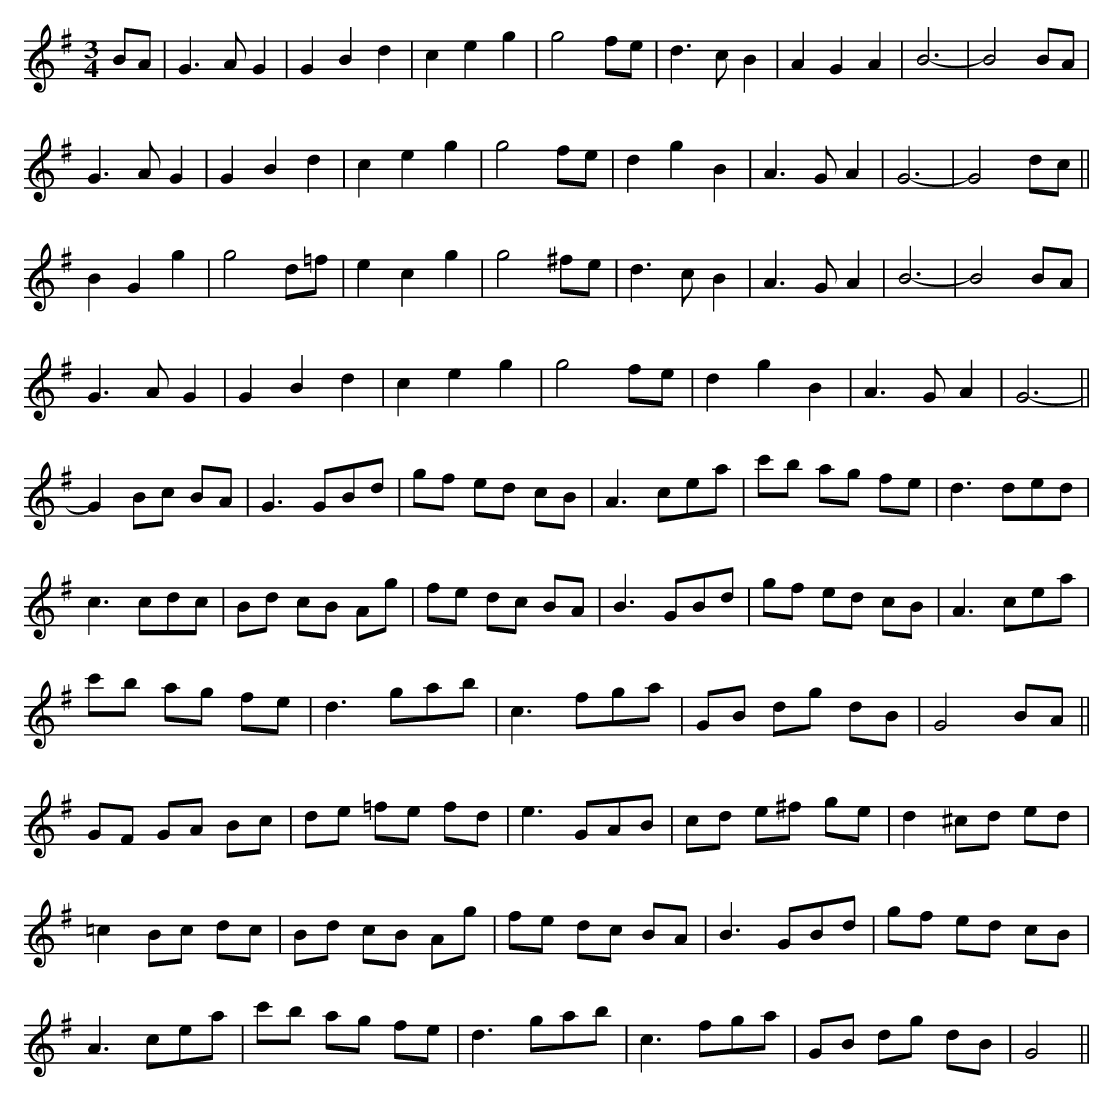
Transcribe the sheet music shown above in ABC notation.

X:1
M:3/4
K:G
BA|G3 A G2|G2 B2 d2|c2 e2 g2|g4 fe|d3 c B2|A2 G2 A2|B6-|B4 BA|
G3 A G2|G2 B2 d2|c2 e2 g2|g4 fe|d2 g2 B2|A3 G A2|G6-|G4 dc||
B2 G2 g2|g4 d=f|e2 c2 g2|g4 ^fe|d3 c B2|A3 G A2|B6-|B4 BA|
G3 A G2|G2 B2 d2|c2 e2 g2|g4 fe|d2 g2 B2|A3 G A2|G6-||
G2 Bc BA|G3GBd|gf ed cB|A3cea|c'b ag fe|d3ded|
c3cdc|Bd cB Ag|fe dc BA|B3GBd|gf ed cB|A3cea|
c'b ag fe|d3gab|c3fga|GB dg dB|G4 BA||
GF GA Bc|de =fe fd|e3 GAB|cd e^f ge|d2 ^cd ed|
=c2 Bc dc|Bd cB Ag|fe dc BA|B3GBd|gf ed cB|
A3cea|c'b ag fe|d3gab|c3fga|GB dg dB|G4||
